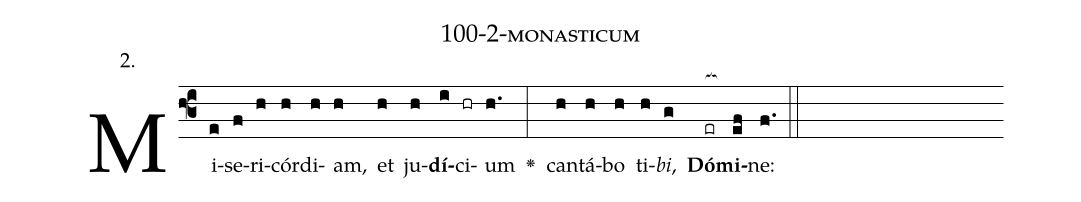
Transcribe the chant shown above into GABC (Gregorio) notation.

name: 100-2-monasticum;
annotation: 2.;
%%
(f3)Mi(e)se(f)ri(h)cór(h)di(h)am,(h) et(h) ju(h)<b>dí</b>(i)ci(hr)um(h.) <v>\greheightstar</v>(:) can(h)tá(h)bo(h) ti(h)<i>bi</i>,(g) <b>Dó</b>(er[ocb:1{])<b>mi</b>(ef[ocb:0}])ne:(f.) (::)


%E(h) u(h) o(h) u(g) a(ef) e.(f.) (::)
